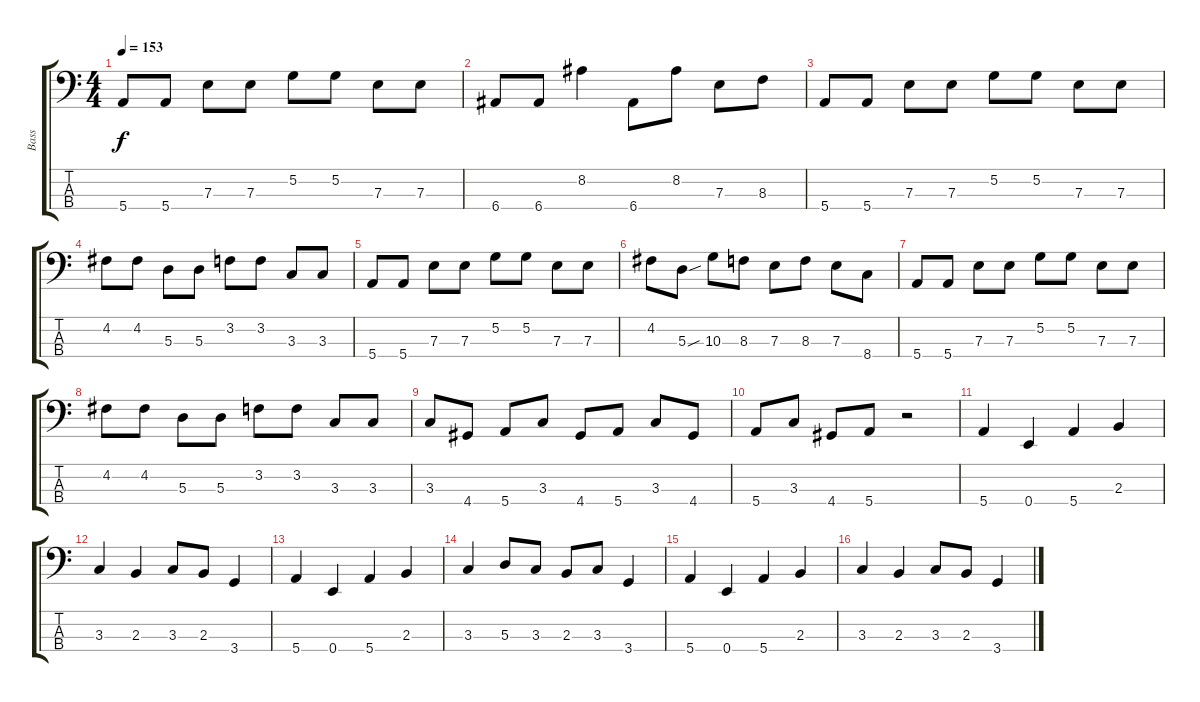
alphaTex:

\track ("Bass" "Bass") {instrument electricbasspick}
\staff {score tabs}
\tuning (G2 D2 A1 E1) {hide}
\ts (4 4)
\tempo 153
\clef f4
\ks c
5.4.8{dy f} 5.4.8 7.3.8 7.3.8 5.2.8 5.2.8 7.3.8 7.3.8 |
6.4.8 6.4.8 8.2.4 6.4.8 8.2.8 7.3.8 8.3.8 |
5.4.8 5.4.8 7.3.8 7.3.8 5.2.8 5.2.8 7.3.8 7.3.8 |
4.2.8 4.2.8 5.3.8 5.3.8 3.2.8 3.2.8 3.3.8 3.3.8 |
5.4.8 5.4.8 7.3.8 7.3.8 5.2.8 5.2.8 7.3.8 7.3.8 |
4.2.8 5.3{sou}.8 10.3.8 8.3.8 7.3.8 8.3.8 7.3.8 8.4.8 |
5.4.8 5.4.8 7.3.8 7.3.8 5.2.8 5.2.8 7.3.8 7.3.8 |
4.2.8 4.2.8 5.3.8 5.3.8 3.2.8 3.2.8 3.3.8 3.3.8 |
3.3.8 4.4.8 5.4.8 3.3.8 4.4.8 5.4.8 3.3.8 4.4.8 |
5.4.8 3.3.8 4.4.8 5.4.8 r.2 |
5.4.4 0.4.4 5.4.4 2.3.4 |
3.3.4 2.3.4 3.3.8 2.3.8 3.4.4 |
5.4.4 0.4.4 5.4.4 2.3.4 |
3.3.4 5.3.8 3.3.8 2.3.8 3.3.8 3.4.4 |
5.4.4 0.4.4 5.4.4 2.3.4 |
3.3.4 2.3.4 3.3.8 2.3.8 3.4.4
